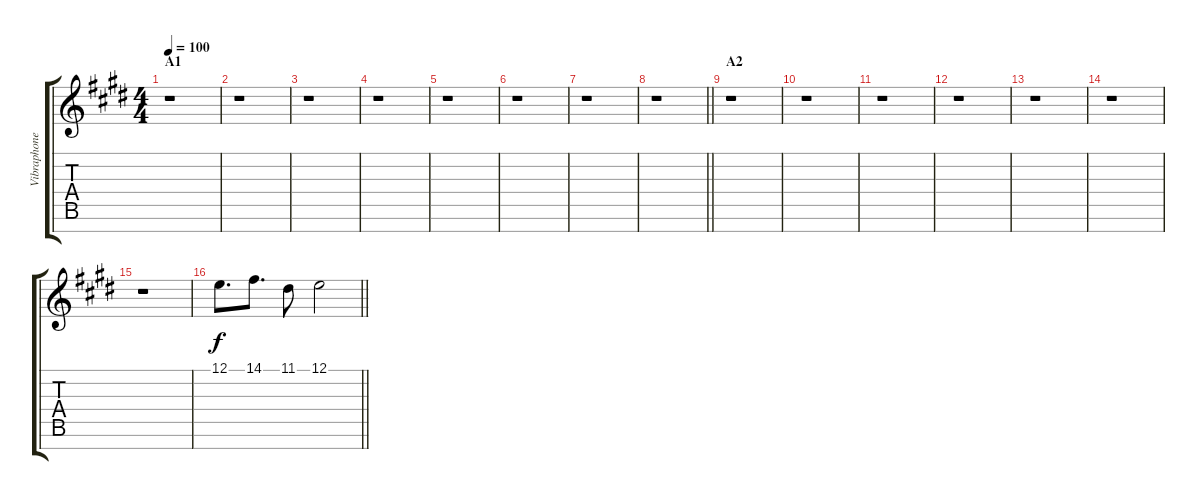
\track ("Vibraphone" "Vibraphone") {instrument vibraphone}
\staff {score tabs}
\tuning (E4 B3 G3 D3 A2 E2 B1) {hide}
\ts (4 4)
\section ("" "A1")
\tempo 100
\clef g2
\ks e
r.1{dy f} |
r.1 |
r.1 |
r.1 |
r.1 |
r.1 |
r.1 |
\barLineRight lightlight
r.1 |
\section ("" "A2")
r.1 |
r.1 |
r.1 |
r.1 |
r.1 |
r.1 |
r.1 |
\barLineRight lightlight
12.1.8{d} 14.1.8{d} 11.1.8 12.1.2
